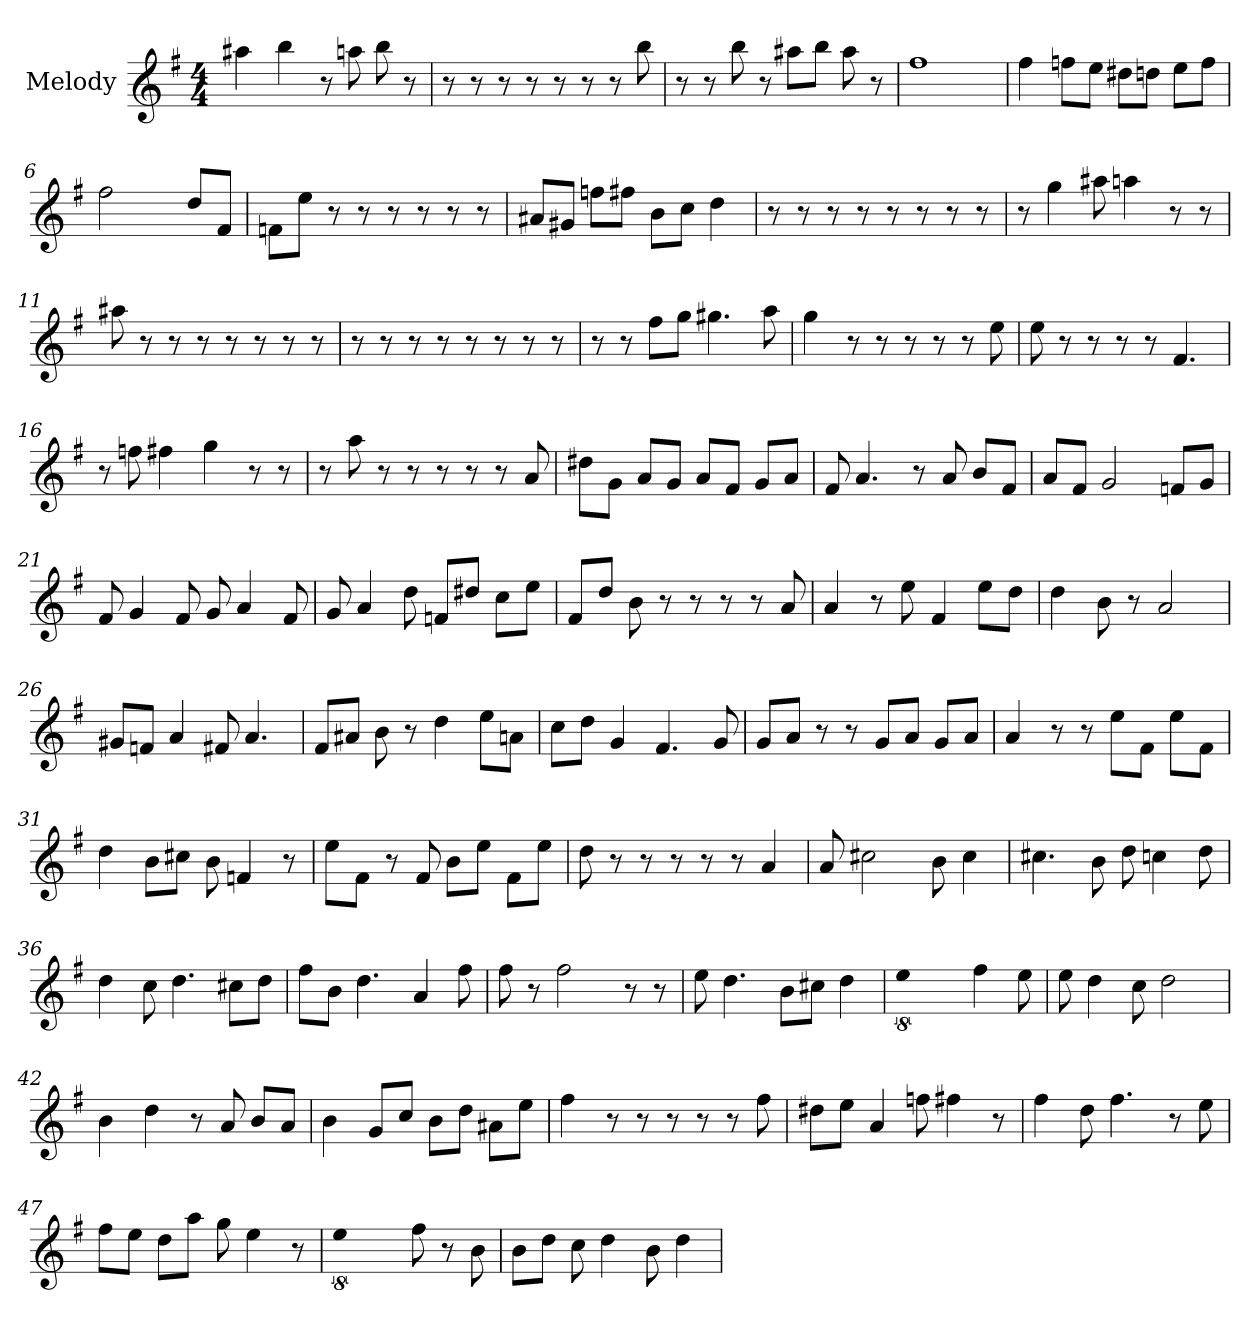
**kern
*part1
*staff1
*I"Melody
*clefG2
*k[f#]
*G:
*M4/4
*MM161
=1
4aa#
4bb
8r
8aa
8bb
8r
=2
8r
8r
8r
8r
8r
8r
8r
8bb
=3
8r
8r
8bb
8r
8aa#\L
8bb\J
8aa#
8r
=4
1ff#
=5
4ff#
8ff\L
8ee\J
8dd#\L
8dd\J
8ee\L
8ff\J
=6
!LO:N:vis=2
2.ff#
8dd/L
8f#/J
=7
8f\L
8ee\J
8r
8r
8r
8r
8r
8r
=8
8a#/L
8g#/J
8ff\L
8ff#\J
8b\L
8cc\J
4dd
=9
8r
8r
8r
8r
8r
8r
8r
8r
=10
8r
4gg
8aa#
4aa
8r
8r
=11
8aa#
8r
8r
8r
8r
8r
8r
8r
=12
8r
8r
8r
8r
8r
8r
8r
8r
=13
8r
8r
8ff#\L
8gg\J
4.gg#
8aa
=14
4gg
8r
8r
8r
8r
8r
8ee
=15
8ee
8r
8r
8r
8r
4.f#
=16
8r
8ff
4ff#
4gg
8r
8r
=17
8r
8aa
8r
8r
8r
8r
8r
8a
=18
8dd#\L
8g\J
8a/L
8g/J
8a/L
8f#/J
8g/L
8a/J
=19
8f#
4.a
8r
8a
8b/L
8f#/J
=20
8a/L
8f#/J
2g
8f/L
8g/J
=21
8f#
4g
8f#
8g
4a
8f#
=22
8g
4a
8dd
8f/L
8dd#/J
8cc\L
8ee\J
=23
8f#/L
8dd/J
8b
8r
8r
8r
8r
8a
=24
4a
8r
8ee
4f#
8ee\L
8dd\J
=25
4dd
8b
8r
2a
=26
8g#/L
8f/J
4a
8f#
4.a
=27
8f#/L
8a#/J
8b
8r
4dd
8ee\L
8a\J
=28
8cc\L
8dd\J
4g
4.f#
8g
=29
8g/L
8a/J
8r
8r
8g/L
8a/J
8g/L
8a/J
=30
4a
8r
8r
8ee\L
8f#\J
8ee\L
8f#\J
=31
4dd
8b\L
8cc#\J
8b
4f
8r
=32
8ee\L
8f#\J
8r
8f#
8b\L
8ee\J
8f#\L
8ee\J
=33
8dd
8r
8r
8r
8r
8r
4a
=34
8a
2cc#
8b
4cc#
=35
4.cc#
8b
8dd
4cc
8dd
=36
4dd
8cc
4.dd
8cc#\L
8dd\J
=37
8ff#\L
8b\J
4.dd
4a
8ff#
=38
8ff#
8r
2ff#
8r
8r
=39
8ee
4.dd
8b\L
8cc#\J
4dd
=40
!LO:N:vis=2
8%5ee
4ff#
8ee
=41
8ee
4dd
8cc
2dd
=42
4b
4dd
8r
8a
8b/L
8a/J
=43
4b
8g/L
8cc/J
8b\L
8dd\J
8a#\L
8ee\J
=44
4ff#
8r
8r
8r
8r
8r
8ff#
=45
8dd#\L
8ee\J
4a
8ff
4ff#
8r
=46
4ff#
8dd
4.ff#
8r
8ee
=47
8ff#\L
8ee\J
8dd\L
8aa\J
8gg
4ee
8r
=48
!LO:N:vis=2
8%5ee
8ff#
8r
8b
=49
8b\L
8dd\J
8cc
4dd
8b
4dd
=
*-
